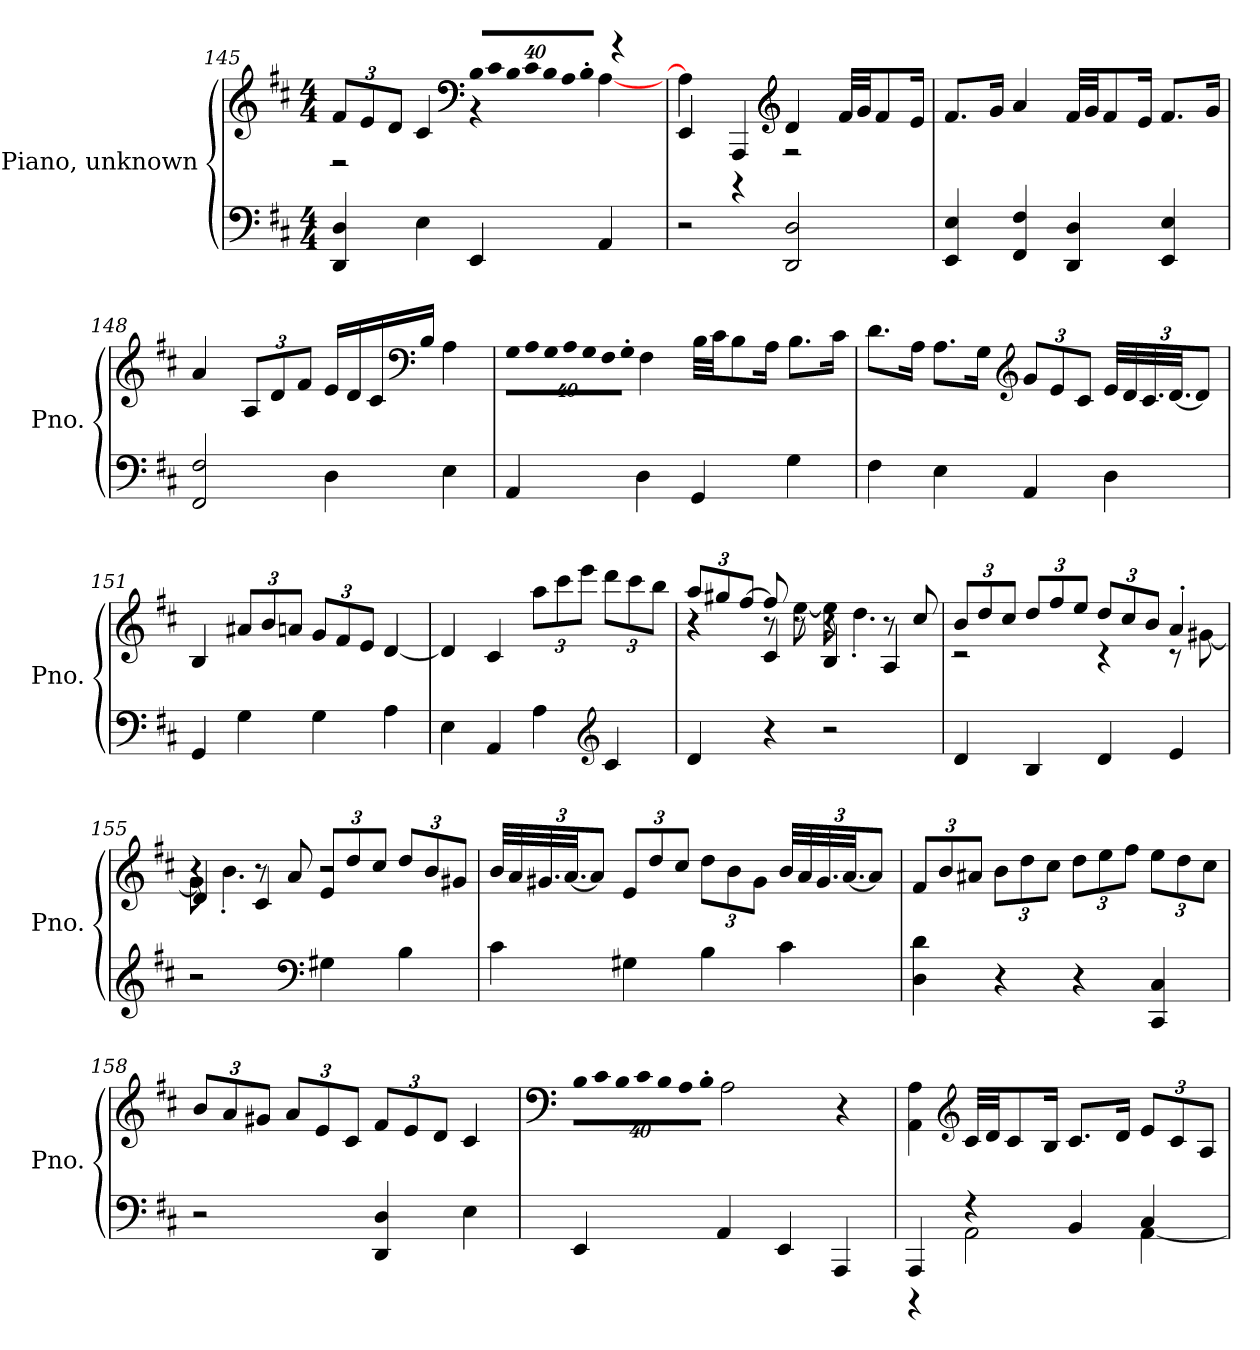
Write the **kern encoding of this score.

**kern	**kern
*part1	*part1
*staff2	*staff1
*I"Piano, unknown	*
*I'Pno.	*
*clefF4	*clefG2
*k[f#c#]	*k[f#c#]
*M4/4	*M4/4
*	*Xbrackettup
=145	=145
*	*^
4DD/ 4D/	12f#/L	2r
.	12e/	.
.	12d/J	.
4E\	4c#/	.
*	*clefF4	*
!	!LO:N:vis=32	!
4EE/	640%23B/LLL	4r
!	!LO:N:vis=32	!
.	640%23c#/	.
!	!LO:N:vis=32	!
.	640%23B/	.
!	!LO:N:vis=32	!
.	640%23c#/	.
!	!LO:N:vis=32	!
.	640%23B/	.
!	!LO:N:vis=32	!
.	640%23A/	.
!	!LO:N:vis=32	!
.	640%23B'/JJJ	.
4AA/	.	[4A\
.	4r	.
640ryy	.	640ryy
!!LO:LB:g=z	!!
=146	=146	=146
2r	4EE/	4A\]
.	4AAA/	4r
*	*clefG2	*
2DD/ 2D/	4d/	2r
.	32f#/LLL	.
.	32g/JJ	.
.	8f#/	.
.	16e/Jk	.
*	*v	*v
=147	=147
4EE/ 4E/	8.f#/L
.	16g/Jk
4FF#/ 4F#/	4a/
4DD/ 4D/	32f#/LLL
.	32g/JJ
.	8f#/
.	16e/Jk
4EE/ 4E/	8.f#/L
.	16g/Jk
=148	=148
2FF#/ 2F#/	4a/
.	12A/L
.	12d/
.	12f#/J
4D\	16e/LL
.	16d/
.	16c#/
*	*clefF4
.	16B/JJ
4E\	4A\
!!LO:LB:g=z
=149	=149
!	!LO:N:vis=32
4AA/	640%23G\LLL
!	!LO:N:vis=32
.	640%23A\
!	!LO:N:vis=32
.	640%23G\
!	!LO:N:vis=32
.	640%23A\
!	!LO:N:vis=32
.	640%23G\
!	!LO:N:vis=32
.	640%23F#\
!	!LO:N:vis=32
.	640%23G'\JJJ
4D\	.
.	4F#\
4GG/	.
.	32B\LLL
.	32c#\JJ
.	8B\
.	16A\Jk
4G\	.
.	8.B\L
.	16c#\Jk
640ryy	.
=150	=150
4F#\	8.d\L
.	16A\Jk
4E\	8.A\L
.	16G\Jk
*	*clefG2
4AA/	12g/L
.	12e/
.	12c#/J
4D\	32e/LLL
.	32d/
.	48.c#/
.	[48.d/JJ
.	8d/J]
=151	=151
4GG/	4B/
4G\	12a#X/L
.	12b/
.	12an/J
4G\	12g/L
.	12f#/
.	12e/J
4A\	[4d/
!!LO:LB:g=z
=152	=152
4E\	4d/]
4AA/	4c#/
4A\	12aa\L
.	12ccc#\
.	12eee\J
*clefG2	*
4c#/	12ddd\L
.	12ccc#\
.	12bb\J
=153	=153
*	*^
*	*	*^
4d/	12aa/L	4r	4r
.	12gg#X/	.	.
.	[12ff#/J	.	.
4r	8ff#/]	8r	4c#/
.	8r	[8ee\	.
2r	4r	8ee\]	4B/
.	.	4.dd'\	.
.	8r	.	4A/
.	8cc#/	.	.
*	*	*v	*v
=154	=154	=154
4d/	12b/L	2r
.	12dd/	.
.	12cc#/J	.
4B/	12dd/L	.
.	12ff#/	.
.	12ee/J	.
4d/	12dd/L	4r
.	12cc#/	.
.	12b/J	.
4e/	4a'/	8r
.	.	[8g#X\
!!LO:LB:g=z
=155	=155	=155
*	*	*^
2r	4r	8g#\]	4d/
.	.	4.b'\	.
.	8r	.	4c#/
.	8a/	.	.
*clefF4	*	*	*
4G#X\	12e/L	2r	2r
.	12dd/	.	.
.	12cc#/J	.	.
4B\	12dd/L	.	.
.	12b/	.	.
.	12g#X/J	.	.
*	*v	*v	*v
=156	=156
4c#\	32b/LLL
.	32a/
.	48.g#X/
.	[48.a/JJ
.	8a/J]
4G#X\	12e/L
.	12dd/
.	12cc#/J
4B\	12dd\L
.	12b\
.	12g#\J
4c#\	32b/LLL
.	32a/
.	48.g#/
.	[48.a/JJ
.	8a/J]
!!LO:LB:g=z
=157	=157
4D\ 4d\	12f#/L
.	12b/
.	12a#X/J
4r	12b\L
.	12dd\
.	12cc#\J
4r	12dd\L
.	12ee\
.	12ff#\J
4CC#/ 4C#/	12ee\L
.	12dd\
.	12cc#\J
=158	=158
2r	12b/L
.	12a/
.	12g#X/J
.	12a/L
.	12e/
.	12c#/J
4DD/ 4D/	12f#/L
.	12e/
.	12d/J
4E\	4c#/
=159	=159
*	*clefF4
!	!LO:N:vis=32
4EE/	640%23B\LLL
!	!LO:N:vis=32
.	640%23c#\
!	!LO:N:vis=32
.	640%23B\
!	!LO:N:vis=32
.	640%23c#\
!	!LO:N:vis=32
.	640%23B\
!	!LO:N:vis=32
.	640%23A\
!	!LO:N:vis=32
.	640%23B'\JJJ
4AA/	.
.	2A\
4EE/	.
4AAA/	.
.	4r
640ryy	.
!!LO:PB:g=z
=160	=160
*^	*
4AAA/	4r	4AA\ 4A\
*	*	*clefG2
4r	2AA\	32c#/LLL
.	.	32d/JJ
.	.	8c#/
.	.	16B/Jk
4BB/	.	8.c#/L
.	.	16d/Jk
4C#/	[4AA\	12e/L
.	.	12c#/
.	.	12A/J
*v	*v	*
=	=
*-	*-
